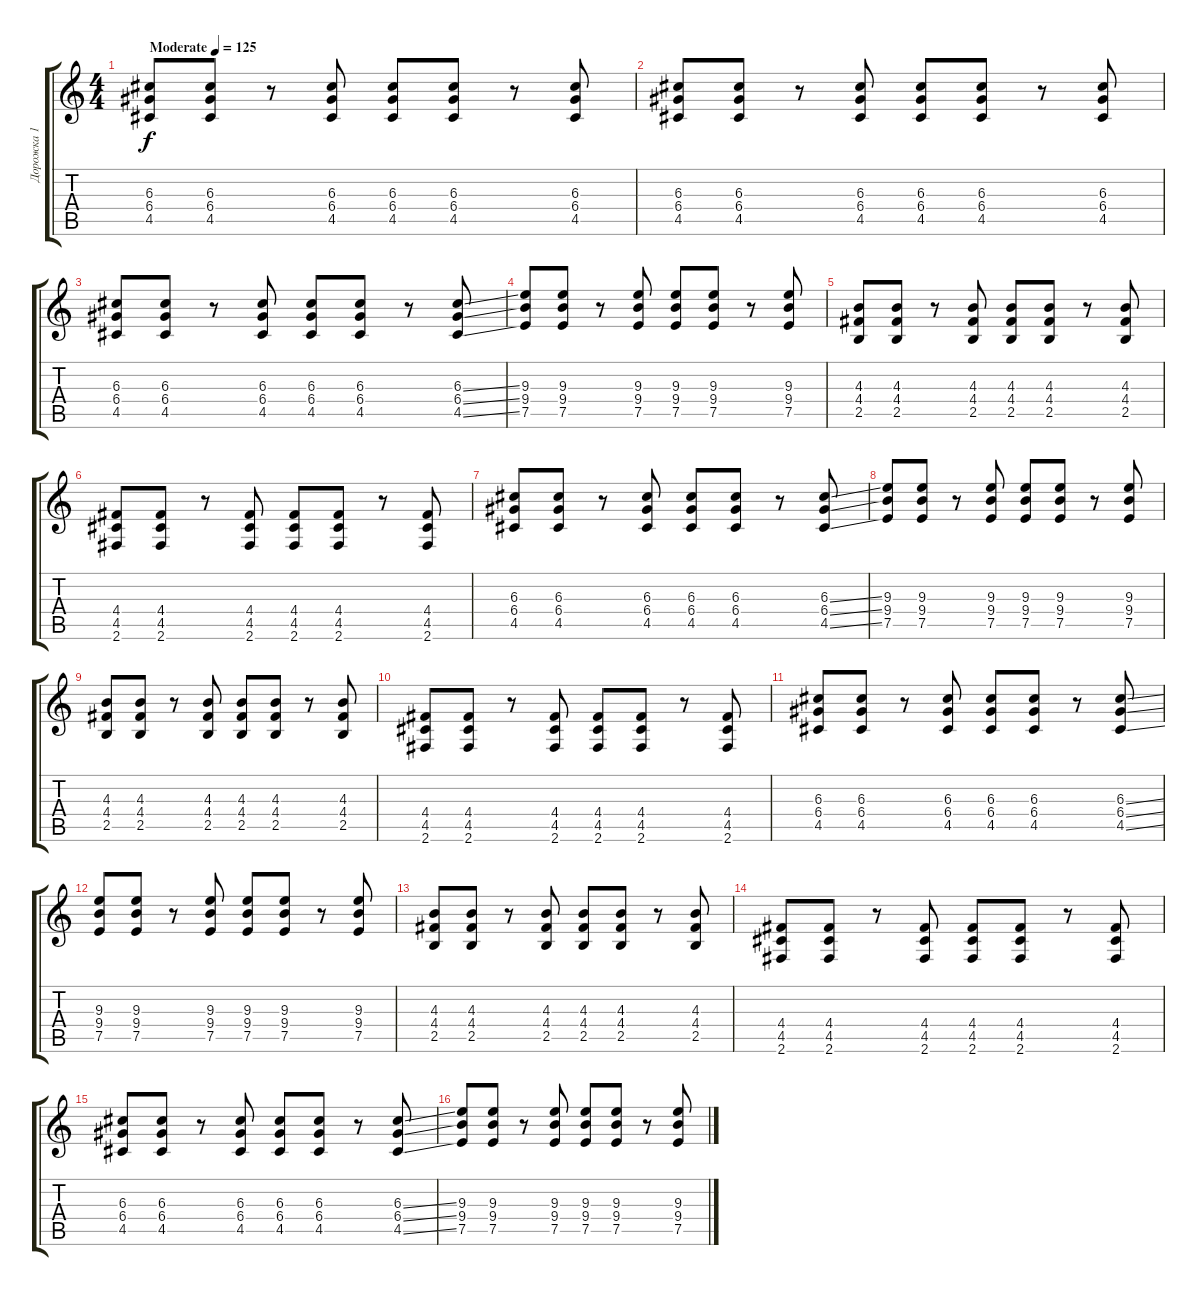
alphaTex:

\track ("Дорожка 1" "Дорожка 1") {instrument electricguitarclean}
\staff {score tabs}
\tuning (E4 B3 G3 D3 A2 E2) {hide}
\ts (4 4)
\tempo (125 "Moderate")
\clef g2
\ks c
(6.3 6.4 4.5).8{dy f instrument electricguitarclean} (6.3 6.4 4.5).8 r.8 (6.3 6.4 4.5).8 (6.3 6.4 4.5).8 (6.3 6.4 4.5).8 r.8 (6.3 6.4 4.5).8 |
(6.3 6.4 4.5).8 (6.3 6.4 4.5).8 r.8 (6.3 6.4 4.5).8 (6.3 6.4 4.5).8 (6.3 6.4 4.5).8 r.8 (6.3 6.4 4.5).8 |
(6.3 6.4 4.5).8 (6.3 6.4 4.5).8 r.8 (6.3 6.4 4.5).8 (6.3 6.4 4.5).8 (6.3 6.4 4.5).8 r.8 (6.3{ss} 6.4{ss} 4.5{ss}).8 |
(9.3 9.4 7.5).8 (9.3 9.4 7.5).8 r.8 (9.3 9.4 7.5).8 (9.3 9.4 7.5).8 (9.3 9.4 7.5).8 r.8 (9.3 9.4 7.5).8 |
(4.3 4.4 2.5).8 (4.3 4.4 2.5).8 r.8 (4.3 4.4 2.5).8 (4.3 4.4 2.5).8 (4.3 4.4 2.5).8 r.8 (4.3 4.4 2.5).8 |
(4.4 4.5 2.6).8 (4.4 4.5 2.6).8 r.8 (4.4 4.5 2.6).8 (4.4 4.5 2.6).8 (4.4 4.5 2.6).8 r.8 (4.4 4.5 2.6).8 |
(6.3 6.4 4.5).8 (6.3 6.4 4.5).8 r.8 (6.3 6.4 4.5).8 (6.3 6.4 4.5).8 (6.3 6.4 4.5).8 r.8 (6.3{ss} 6.4{ss} 4.5{ss}).8 |
(9.3 9.4 7.5).8 (9.3 9.4 7.5).8 r.8 (9.3 9.4 7.5).8 (9.3 9.4 7.5).8 (9.3 9.4 7.5).8 r.8 (9.3 9.4 7.5).8 |
(4.3 4.4 2.5).8 (4.3 4.4 2.5).8 r.8 (4.3 4.4 2.5).8 (4.3 4.4 2.5).8 (4.3 4.4 2.5).8 r.8 (4.3 4.4 2.5).8 |
(4.4 4.5 2.6).8 (4.4 4.5 2.6).8 r.8 (4.4 4.5 2.6).8 (4.4 4.5 2.6).8 (4.4 4.5 2.6).8 r.8 (4.4 4.5 2.6).8 |
(6.3 6.4 4.5).8 (6.3 6.4 4.5).8 r.8 (6.3 6.4 4.5).8 (6.3 6.4 4.5).8 (6.3 6.4 4.5).8 r.8 (6.3{ss} 6.4{ss} 4.5{ss}).8 |
(9.3 9.4 7.5).8 (9.3 9.4 7.5).8 r.8 (9.3 9.4 7.5).8 (9.3 9.4 7.5).8 (9.3 9.4 7.5).8 r.8 (9.3 9.4 7.5).8 |
(4.3 4.4 2.5).8 (4.3 4.4 2.5).8 r.8 (4.3 4.4 2.5).8 (4.3 4.4 2.5).8 (4.3 4.4 2.5).8 r.8 (4.3 4.4 2.5).8 |
(4.4 4.5 2.6).8 (4.4 4.5 2.6).8 r.8 (4.4 4.5 2.6).8 (4.4 4.5 2.6).8 (4.4 4.5 2.6).8 r.8 (4.4 4.5 2.6).8 |
(6.3 6.4 4.5).8 (6.3 6.4 4.5).8 r.8 (6.3 6.4 4.5).8 (6.3 6.4 4.5).8 (6.3 6.4 4.5).8 r.8 (6.3{ss} 6.4{ss} 4.5{ss}).8 |
(9.3 9.4 7.5).8 (9.3 9.4 7.5).8 r.8 (9.3 9.4 7.5).8 (9.3 9.4 7.5).8 (9.3 9.4 7.5).8 r.8 (9.3 9.4 7.5).8
